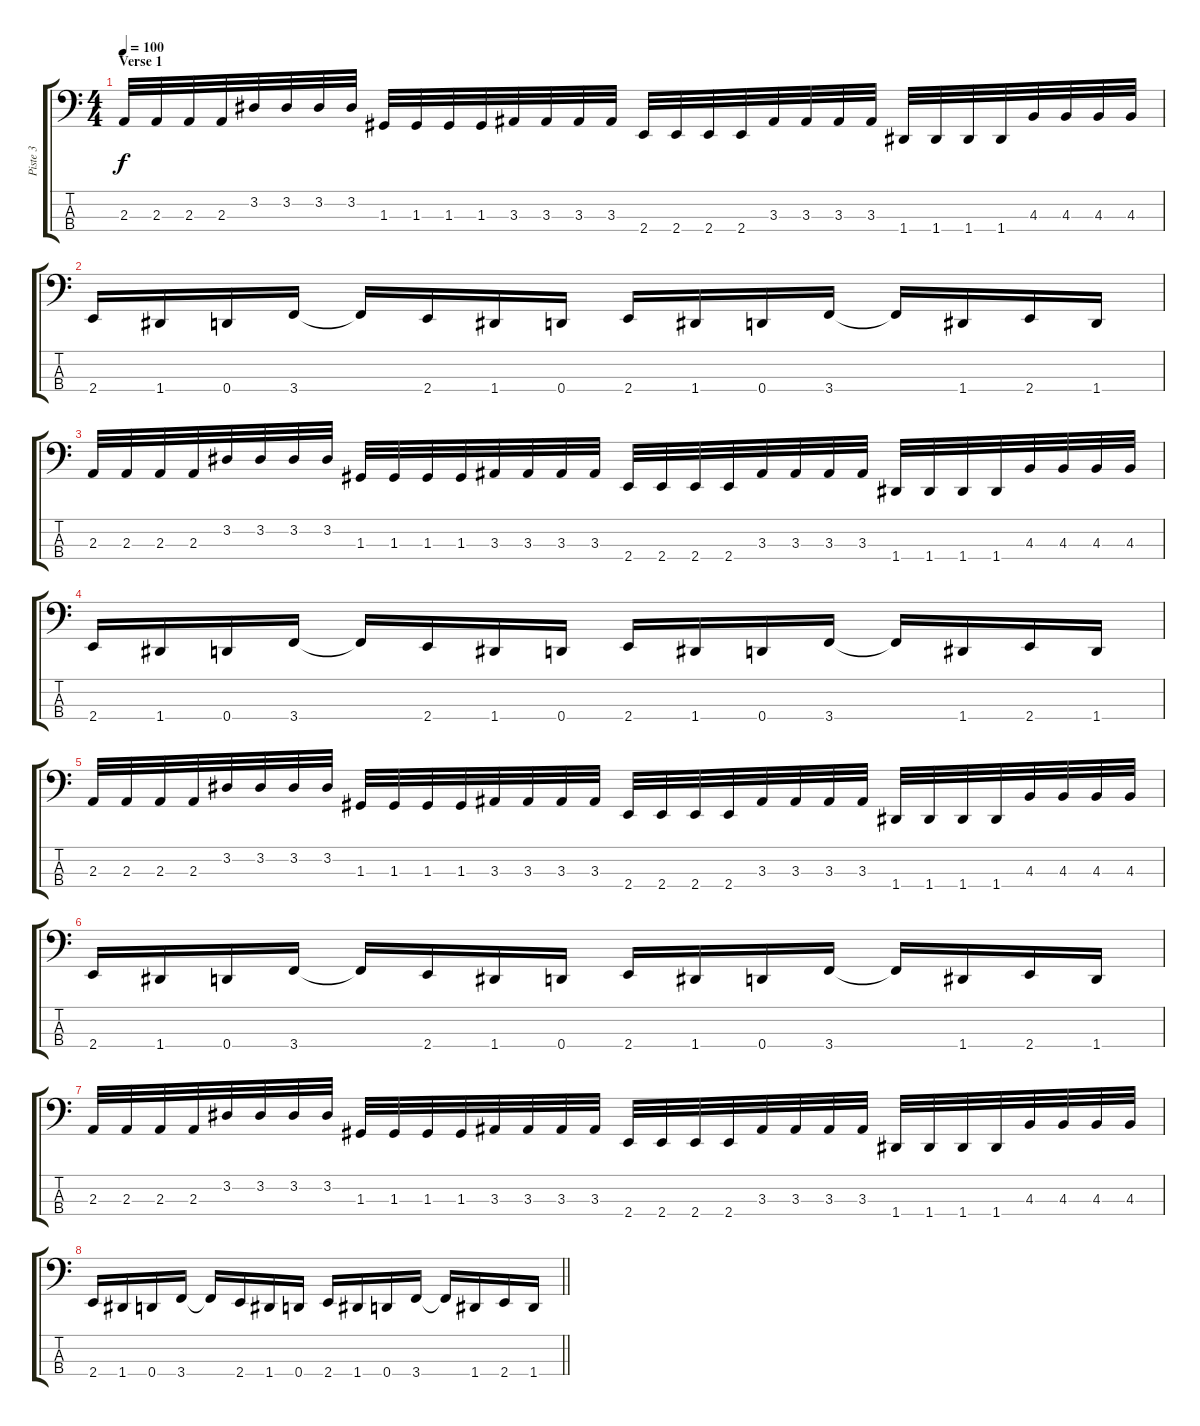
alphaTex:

\track ("Piste 3" "Piste 3") {instrument electricbasspick}
\staff {score tabs}
\tuning (F2 C2 G1 D1) {hide}
\ts (4 4)
\section ("" "Verse 1")
\tempo 100
\clef f4
\ks c
2.3.32{dy f} 2.3.32 2.3.32 2.3.32 3.2.32 3.2.32 3.2.32 3.2.32 1.3.32 1.3.32 1.3.32 1.3.32 3.3.32 3.3.32 3.3.32 3.3.32 2.4.32 2.4.32 2.4.32 2.4.32 3.3.32 3.3.32 3.3.32 3.3.32 1.4.32 1.4.32 1.4.32 1.4.32 4.3.32 4.3.32 4.3.32 4.3.32 |
2.4.16 1.4.16 0.4.16 3.4.16 3.4{t}.16 2.4.16 1.4.16 0.4.16 2.4.16 1.4.16 0.4.16 3.4.16 3.4{t}.16 1.4.16 2.4.16 1.4.16 |
2.3.32 2.3.32 2.3.32 2.3.32 3.2.32 3.2.32 3.2.32 3.2.32 1.3.32 1.3.32 1.3.32 1.3.32 3.3.32 3.3.32 3.3.32 3.3.32 2.4.32 2.4.32 2.4.32 2.4.32 3.3.32 3.3.32 3.3.32 3.3.32 1.4.32 1.4.32 1.4.32 1.4.32 4.3.32 4.3.32 4.3.32 4.3.32 |
2.4.16 1.4.16 0.4.16 3.4.16 3.4{t}.16 2.4.16 1.4.16 0.4.16 2.4.16 1.4.16 0.4.16 3.4.16 3.4{t}.16 1.4.16 2.4.16 1.4.16 |
2.3.32 2.3.32 2.3.32 2.3.32 3.2.32 3.2.32 3.2.32 3.2.32 1.3.32 1.3.32 1.3.32 1.3.32 3.3.32 3.3.32 3.3.32 3.3.32 2.4.32 2.4.32 2.4.32 2.4.32 3.3.32 3.3.32 3.3.32 3.3.32 1.4.32 1.4.32 1.4.32 1.4.32 4.3.32 4.3.32 4.3.32 4.3.32 |
2.4.16 1.4.16 0.4.16 3.4.16 3.4{t}.16 2.4.16 1.4.16 0.4.16 2.4.16 1.4.16 0.4.16 3.4.16 3.4{t}.16 1.4.16 2.4.16 1.4.16 |
2.3.32 2.3.32 2.3.32 2.3.32 3.2.32 3.2.32 3.2.32 3.2.32 1.3.32 1.3.32 1.3.32 1.3.32 3.3.32 3.3.32 3.3.32 3.3.32 2.4.32 2.4.32 2.4.32 2.4.32 3.3.32 3.3.32 3.3.32 3.3.32 1.4.32 1.4.32 1.4.32 1.4.32 4.3.32 4.3.32 4.3.32 4.3.32 |
\barLineRight lightlight
2.4.16 1.4.16 0.4.16 3.4.16 3.4{t}.16 2.4.16 1.4.16 0.4.16 2.4.16 1.4.16 0.4.16 3.4.16 3.4{t}.16 1.4.16 2.4.16 1.4.16
